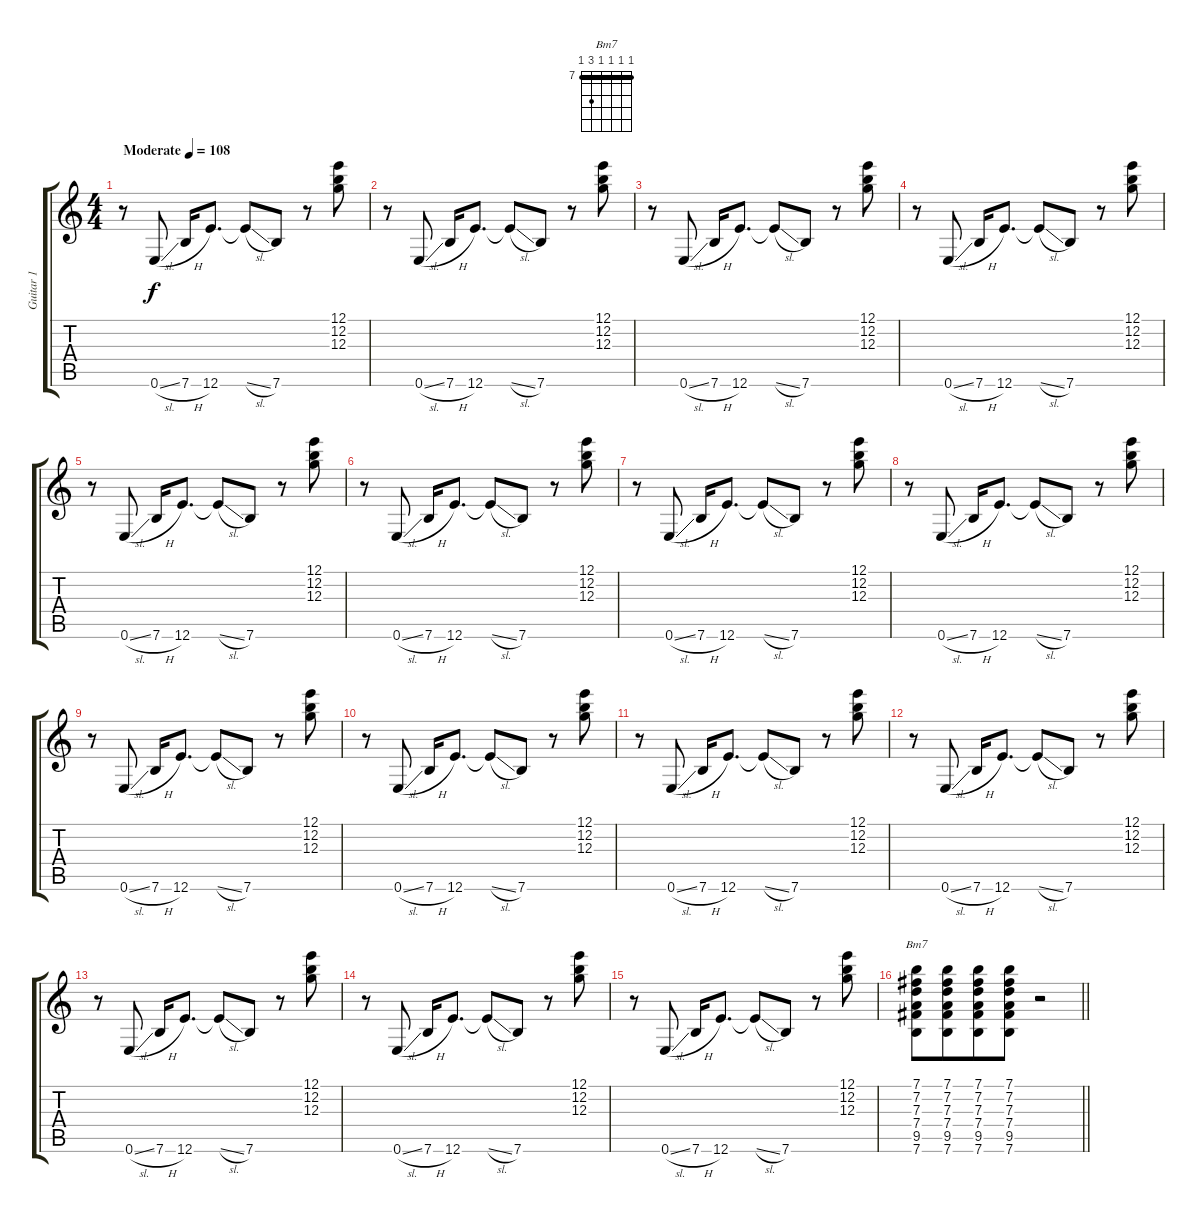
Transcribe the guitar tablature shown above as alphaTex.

\track ("Guitar 1" "Guitar 1") {instrument acousticguitarsteel}
\staff {score tabs}
\tuning (E4 B3 G3 D3 A2 E2) {hide}
\chord ("Bm7" 7 7 7 7 9 7) {firstfret 7 barre 7}
\ts (4 4)
\tempo (108 "Moderate")
\clef g2
\ks c
r.8{dy f instrument acousticguitarsteel} 0.6{sl}.8 7.6{h}.16 12.6.8{d} 12.6{sl t}.8 7.6.8 r.8 (12.1 12.2 12.3).8 |
r.8 0.6{sl}.8 7.6{h}.16 12.6.8{d} 12.6{sl t}.8 7.6.8 r.8 (12.1 12.2 12.3).8 |
r.8 0.6{sl}.8 7.6{h}.16 12.6.8{d} 12.6{sl t}.8 7.6.8 r.8 (12.1 12.2 12.3).8 |
r.8 0.6{sl}.8 7.6{h}.16 12.6.8{d} 12.6{sl t}.8 7.6.8 r.8 (12.1 12.2 12.3).8 |
r.8 0.6{sl}.8 7.6{h}.16 12.6.8{d} 12.6{sl t}.8 7.6.8 r.8 (12.1 12.2 12.3).8 |
r.8 0.6{sl}.8 7.6{h}.16 12.6.8{d} 12.6{sl t}.8 7.6.8 r.8 (12.1 12.2 12.3).8 |
r.8 0.6{sl}.8 7.6{h}.16 12.6.8{d} 12.6{sl t}.8 7.6.8 r.8 (12.1 12.2 12.3).8 |
r.8 0.6{sl}.8 7.6{h}.16 12.6.8{d} 12.6{sl t}.8 7.6.8 r.8 (12.1 12.2 12.3).8 |
r.8 0.6{sl}.8 7.6{h}.16 12.6.8{d} 12.6{sl t}.8 7.6.8 r.8 (12.1 12.2 12.3).8 |
r.8 0.6{sl}.8 7.6{h}.16 12.6.8{d} 12.6{sl t}.8 7.6.8 r.8 (12.1 12.2 12.3).8 |
r.8 0.6{sl}.8 7.6{h}.16 12.6.8{d} 12.6{sl t}.8 7.6.8 r.8 (12.1 12.2 12.3).8 |
r.8 0.6{sl}.8 7.6{h}.16 12.6.8{d} 12.6{sl t}.8 7.6.8 r.8 (12.1 12.2 12.3).8 |
r.8 0.6{sl}.8 7.6{h}.16 12.6.8{d} 12.6{sl t}.8 7.6.8 r.8 (12.1 12.2 12.3).8 |
r.8 0.6{sl}.8 7.6{h}.16 12.6.8{d} 12.6{sl t}.8 7.6.8 r.8 (12.1 12.2 12.3).8 |
r.8 0.6{sl}.8 7.6{h}.16 12.6.8{d} 12.6{sl t}.8 7.6.8 r.8 (12.1 12.2 12.3).8 |
\barLineRight lightlight
(7.1 7.2 7.3 7.4 9.5 7.6).8{ch "Bm7"} (7.1 7.2 7.3 7.4 9.5 7.6).8{beam merge} (7.1 7.2 7.3 7.4 9.5 7.6).8 (7.1 7.2 7.3 7.4 9.5 7.6).8 r.2
